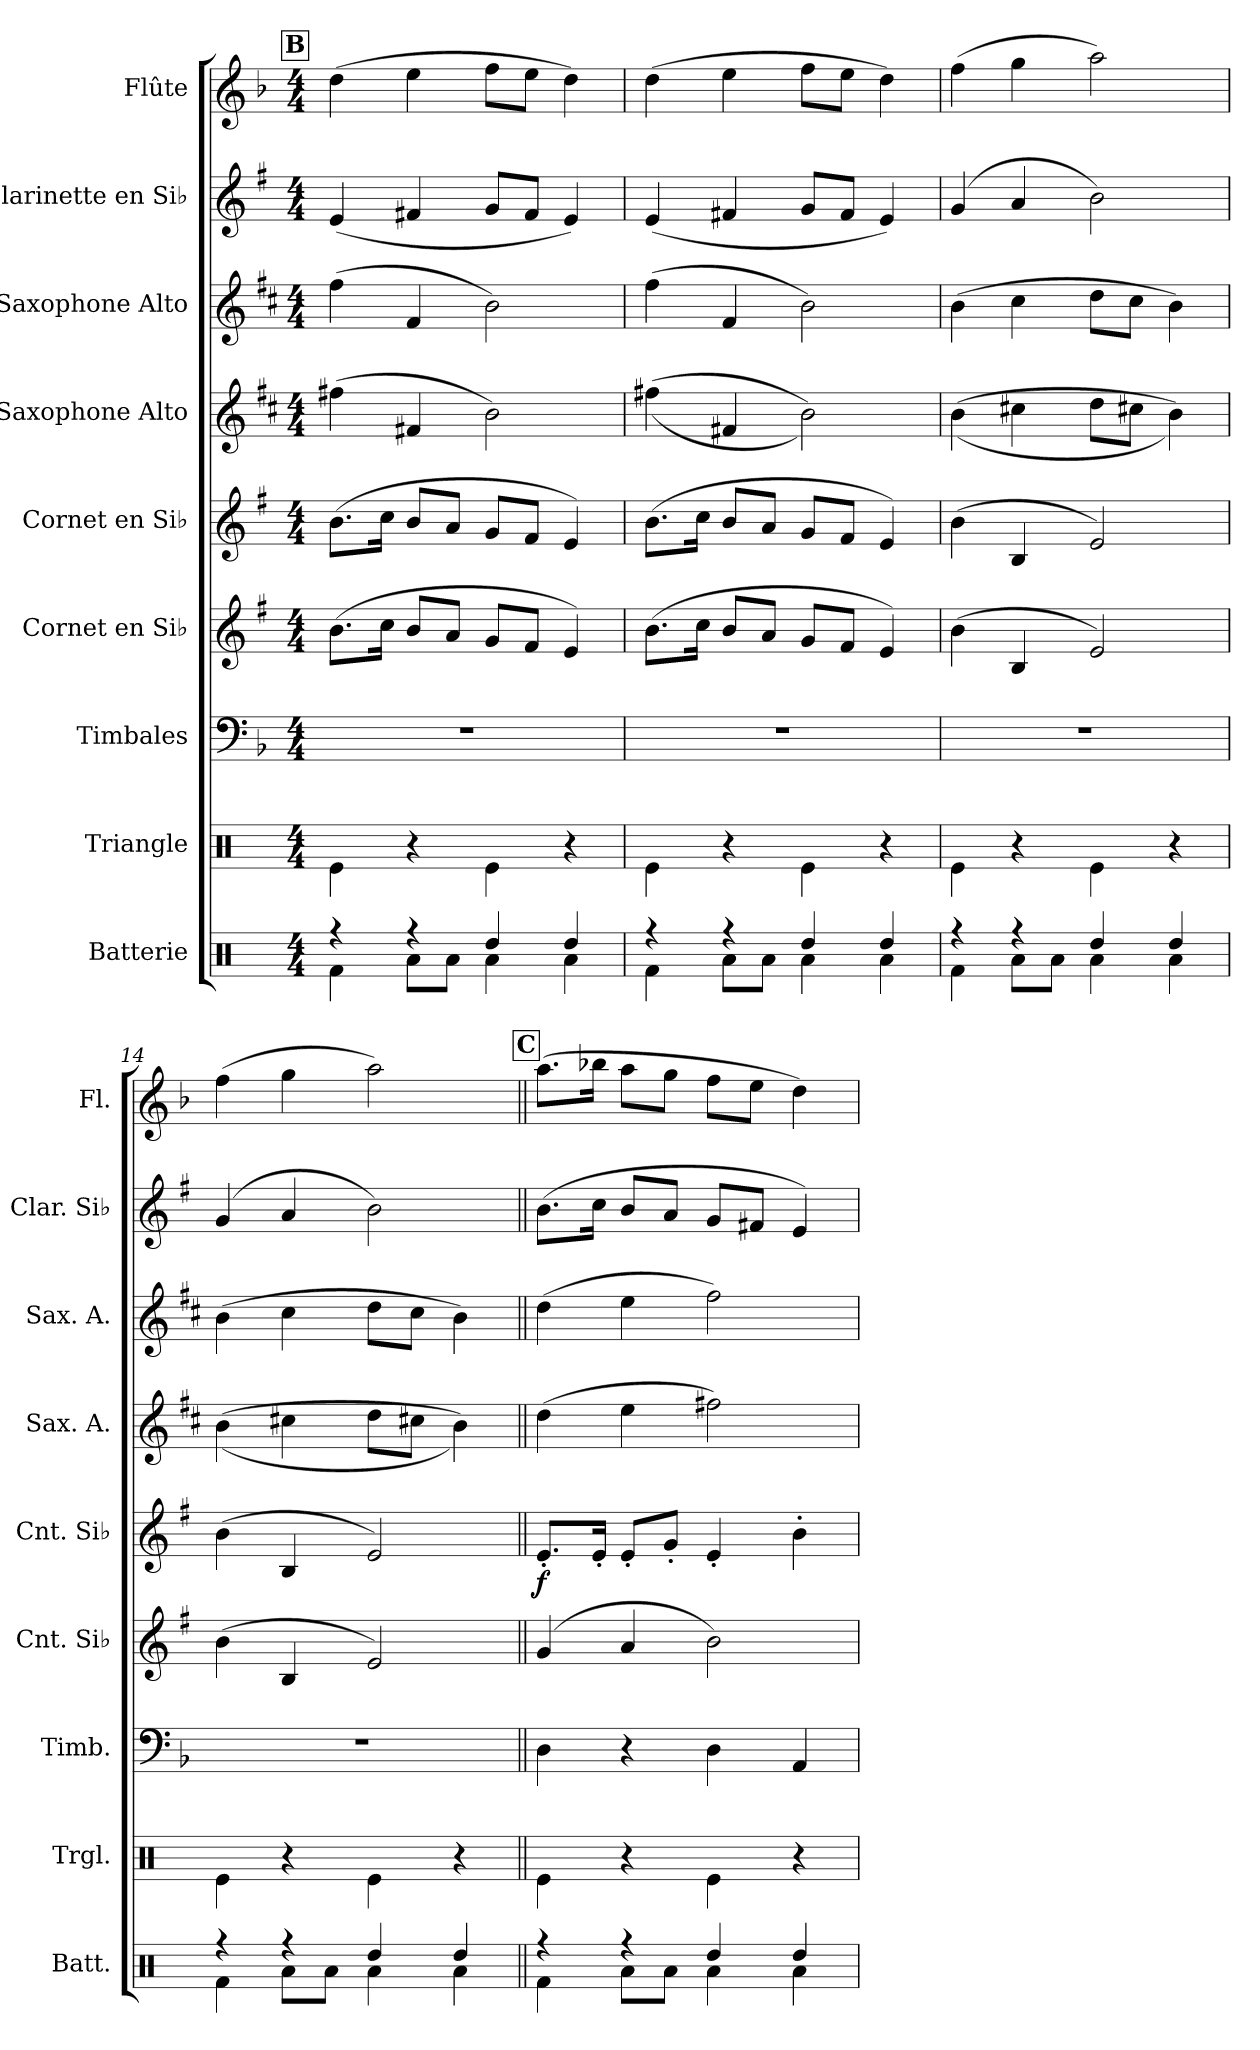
**kern	**kern	**kern	**kern	**kern	**dynam	**kern	**kern	**kern	**kern
*part9	*part8	*part7	*part6	*part5	*part5	*part4	*part3	*part2	*part1
*staff9	*staff8	*staff7	*staff6	*staff5	*staff5	*staff4	*staff3	*staff2	*staff1
*I"Batterie	*I"Triangle	*I"Timbales	*I"Cornet en Si♭	*I"Cornet en Si♭	*	*I"Saxophone Alto	*I"Saxophone Alto	*I"Clarinette en Si♭	*I"Flûte
*I'Batt.	*I'Trgl.	*I'Timb.	*I'Cnt. Si♭	*I'Cnt. Si♭	*	*I'Sax. A.	*I'Sax. A.	*I'Clar. Si♭	*I'Fl.
*clefX	*clefX	*clefF4	*clefG2	*clefG2	*	*clefG2	*clefG2	*clefG2	*clefG2
*	*	*	*ITrd1c2	*ITrd1c2	*	*ITrd5c9	*ITrd5c9	*ITrd1c2	*
*k[]	*k[]	*k[b-]	*k[b-]	*k[b-]	*	*k[b-]	*k[b-]	*k[b-]	*k[b-]
*M4/4	*M4/4	*M4/4	*M4/4	*M4/4	*	*M4/4	*M4/4	*M4/4	*M4/4
!!LO:REH:place=s1:a:B:fs=14:t=B
=11	=11	=11	=11	=11	=11	=11	=11	=11	=11
*^	*	*	*	*	*	*	*	*	*
4r	4Rf\	4Re\	1r	(>8.a\L	(>8.a\L	.	(>4an\	(>4a\	(<4d/	(>4dd\
.	.	.	.	16b-\Jk	16b-\Jk	.	.	.	.	.
4r	8Ra\L	4r	.	8a/L	8a/L	.	4An/	4A/	4en/	4ee\
.	8Ra\J	.	.	8g/J	8g/J	.	.	.	.	.
4Rdd/	4Ra\	4Re\	.	8f/L	8f/L	.	2d\)	2d\)	8f/L	8ff\L
.	.	.	.	8e/J	8e/J	.	.	.	8e/J	8ee\J
4Rdd/	4Ra\	4r	.	4d/)	4d/)	.	.	.	4d/)	4dd\)
=12	=12	=12	=12	=12	=12	=12	=12	=12	=12	=12
4r	4Rf\	4Re\	1r	(>8.a\L	(>8.a\L	.	(>(>4an\	(>4a\	(<4d/	(>4dd\
.	.	.	.	16b-\Jk	16b-\Jk	.	.	.	.	.
4r	8Ra\L	4r	.	8a/L	8a/L	.	4An/	4A/	4en/	4ee\
.	8Ra\J	.	.	8g/J	8g/J	.	.	.	.	.
4Rdd/	4Ra\	4Re\	.	8f/L	8f/L	.	2d\))	2d\)	8f/L	8ff\L
.	.	.	.	8e/J	8e/J	.	.	.	8e/J	8ee\J
4Rdd/	4Ra\	4r	.	4d/)	4d/)	.	.	.	4d/)	4dd\)
=13	=13	=13	=13	=13	=13	=13	=13	=13	=13	=13
4r	4Rf\	4Re\	1r	(>4a\	(>4a\	.	(>(>4d\	(>4d\	(>4f/	(>4ff\
4r	8Ra\L	4r	.	4A/	4A/	.	4en\	4e\	4g/	4gg\
.	8Ra\J	.	.	.	.	.	.	.	.	.
4Rdd/	4Ra\	4Re\	.	2d/)	2d/)	.	8f\L	8f\L	2a\)	2aa\)
.	.	.	.	.	.	.	8en\J	8e\J	.	.
4Rdd/	4Ra\	4r	.	.	.	.	4d\))	4d\)	.	.
=14	=14	=14	=14	=14	=14	=14	=14	=14	=14	=14
4r	4Rf\	4Re\	1r	(>4a\	(>4a\	.	(>(>4d\	(>4d\	(>4f/	(>4ff\
4r	8Ra\L	4r	.	4A/	4A/	.	4en\	4e\	4g/	4gg\
.	8Ra\J	.	.	.	.	.	.	.	.	.
4Rdd/	4Ra\	4Re\	.	2d/)	2d/)	.	8f\L	8f\L	2a\)	2aa\)
.	.	.	.	.	.	.	8en\J	8e\J	.	.
4Rdd/	4Ra\	4r	.	.	.	.	4d\))	4d\)	.	.
!!LO:PB:g=z
!!LO:REH:place=s1:a:B:fs=14:t=C
=15||	=15||	=15||	=15||	=15||	=15||	=15||	=15||	=15||	=15||	=15||
!	!	!	!	!	!	!LO:DY:b	!	!	!	!
4r	4Rf\	4Re\	4D\	(>4f/	8.d'/L	f	(>4f\	(>4f\	(>8.a\L	(>8.aa\L
.	.	.	.	.	16d'/Jk	.	.	.	16b-\Jk	16bb-X\Jk
4r	8Ra\L	4r	4r	4g/	8d'/L	.	4g\	4g\	8a/L	8aa\L
.	8Ra\J	.	.	.	8f'/J	.	.	.	8g/J	8gg\J
4Rdd/	4Ra\	4Re\	4D\	2a\)	4d'/	.	2an\)	2a\)	8f/L	8ff\L
.	.	.	.	.	.	.	.	.	8en/J	8ee\J
4Rdd/	4Ra\	4r	4AA/	.	4a'\	.	.	.	4d/)	4dd\)
*v	*v	*	*	*	*	*	*	*	*	*
=	=	=	=	=	=	=	=	=	=
*-	*-	*-	*-	*-	*-	*-	*-	*-	*-
